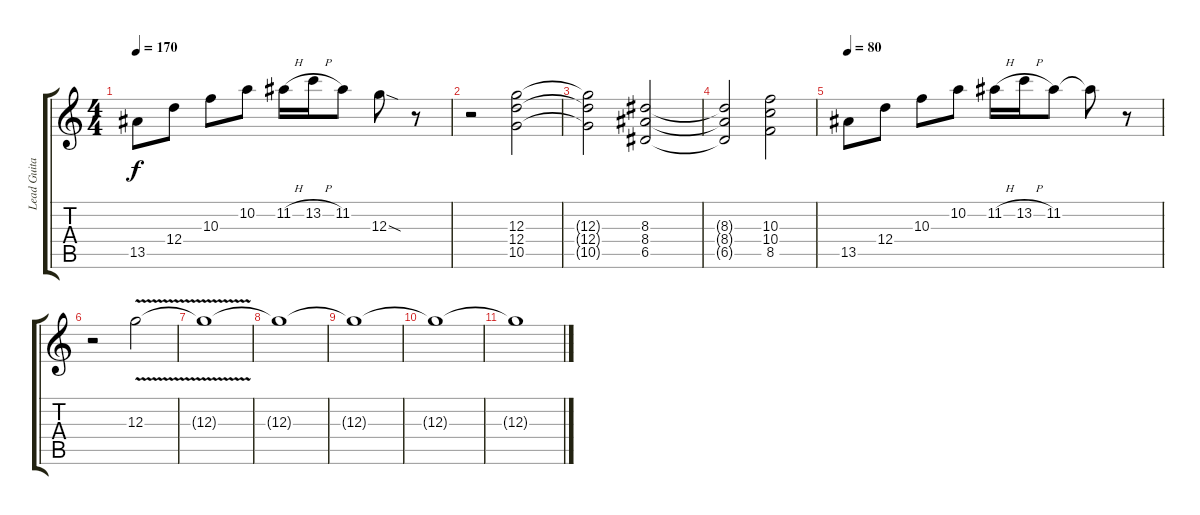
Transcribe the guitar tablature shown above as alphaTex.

\track ("Lead Guitar" "Lead Guita") {instrument distortionguitar}
\staff {score tabs}
\tuning (E4 B3 G3 D3 A2 E2) {hide}
\ts (4 4)
\tempo 170
\clef g2
\ks c
13.5.8{dy f} 12.4.8 10.3.8 10.2.8 11.2{h}.16 13.2{h}.16 11.2.8 12.3{sod}.8 r.8 |
r.2 (12.3 12.4 10.5).2 |
(12.3{t} 12.4{t} 10.5{t}).2 (8.3 8.4 6.5).2 |
(8.3{t} 8.4{t} 6.5{t}).2 (10.3 10.4 8.5).2 |
\tempo 80
13.5.8 12.4.8 10.3.8 10.2.8 11.2{h}.16 13.2{h}.16 11.2.8 11.2{t}.8 r.8 |
r.2 12.3{v}.2 |
12.3{t}.1 |
12.3{t}.1 |
12.3{t}.1 |
12.3{t}.1 |
12.3{t}.1
